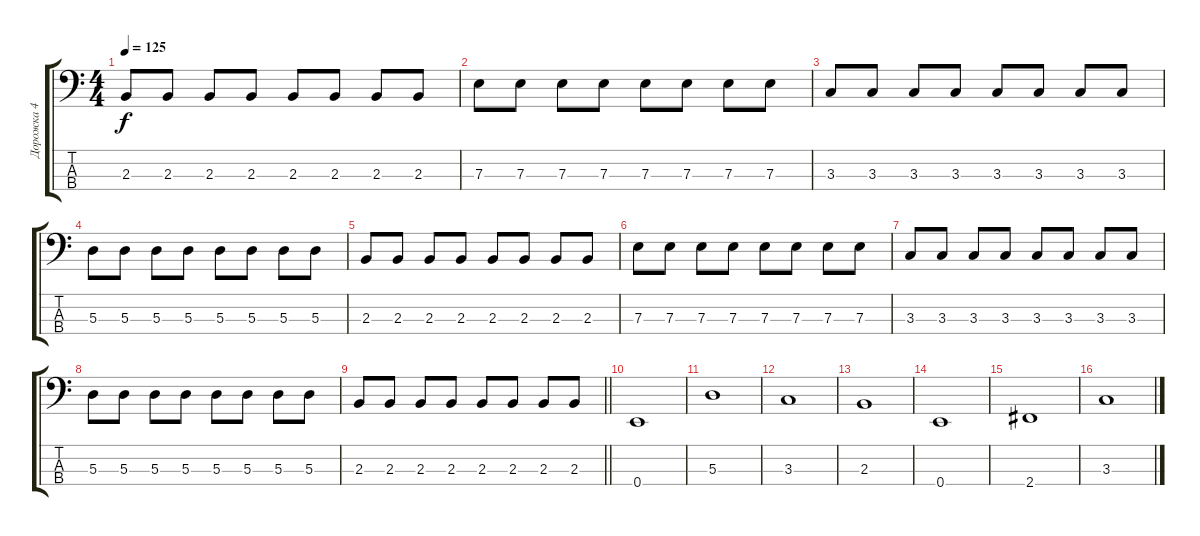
\track ("Дорожка 4" "Дорожка 4") {instrument electricbassfinger}
\staff {score tabs}
\tuning (G2 D2 A1 E1) {hide}
\ts (4 4)
\tempo 125
\clef f4
\ks c
2.3.8{dy f} 2.3.8 2.3.8 2.3.8 2.3.8 2.3.8 2.3.8 2.3.8 |
7.3.8 7.3.8 7.3.8 7.3.8 7.3.8 7.3.8 7.3.8 7.3.8 |
3.3.8 3.3.8 3.3.8 3.3.8 3.3.8 3.3.8 3.3.8 3.3.8 |
5.3.8 5.3.8 5.3.8 5.3.8 5.3.8 5.3.8 5.3.8 5.3.8 |
2.3.8 2.3.8 2.3.8 2.3.8 2.3.8 2.3.8 2.3.8 2.3.8 |
7.3.8 7.3.8 7.3.8 7.3.8 7.3.8 7.3.8 7.3.8 7.3.8 |
3.3.8 3.3.8 3.3.8 3.3.8 3.3.8 3.3.8 3.3.8 3.3.8 |
5.3.8 5.3.8 5.3.8 5.3.8 5.3.8 5.3.8 5.3.8 5.3.8 |
\barLineRight lightlight
2.3.8 2.3.8 2.3.8 2.3.8 2.3.8 2.3.8 2.3.8 2.3.8 |
0.4.1 |
5.3.1 |
3.3.1 |
2.3.1 |
0.4.1 |
2.4.1 |
3.3.1
